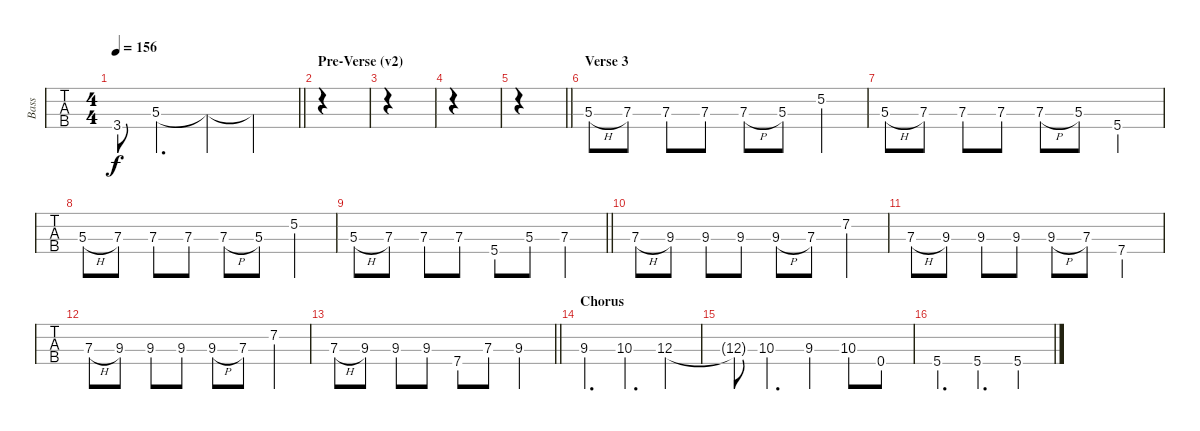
\track ("Bass" "Bass") {instrument electricbassfinger}
\staff {tabs}
\tuning (G2 D2 A1 E1) {hide}
\ts (4 4)
\tempo 156
\clef f4
\barLineRight lightlight
\ks c
3.4{t}.8{dy f} 5.3.4{d} 5.3{t}.4 5.3{t}.4 |
\section ("" "Pre-Verse (v2)")
|
|
|
\barLineRight lightlight
|
\section ("" "Verse 3")
5.3{h}.8 7.3.8 7.3.8 7.3.8 7.3{h}.8 5.3.8 5.2.4 |
5.3{h}.8 7.3.8 7.3.8 7.3.8 7.3{h}.8 5.3.8 5.4.4 |
5.3{h}.8 7.3.8 7.3.8 7.3.8 7.3{h}.8 5.3.8 5.2.4 |
\barLineRight lightlight
5.3{h}.8 7.3.8 7.3.8 7.3.8 5.4.8 5.3.8 7.3.4 |
7.3{h}.8 9.3.8 9.3.8 9.3.8 9.3{h}.8 7.3.8 7.2.4 |
7.3{h}.8 9.3.8 9.3.8 9.3.8 9.3{h}.8 7.3.8 7.4.4 |
7.3{h}.8 9.3.8 9.3.8 9.3.8 9.3{h}.8 7.3.8 7.2.4 |
\barLineRight lightlight
7.3{h}.8 9.3.8 9.3.8 9.3.8 7.4.8 7.3.8 9.3.4 |
\section ("" "Chorus")
9.3.4{d} 10.3.4{d} 12.3.4 |
12.3{t}.8 10.3.4{d} 9.3.4 10.3.8 0.4.8 |
5.4.4{d} 5.4.4{d} 5.4.4
